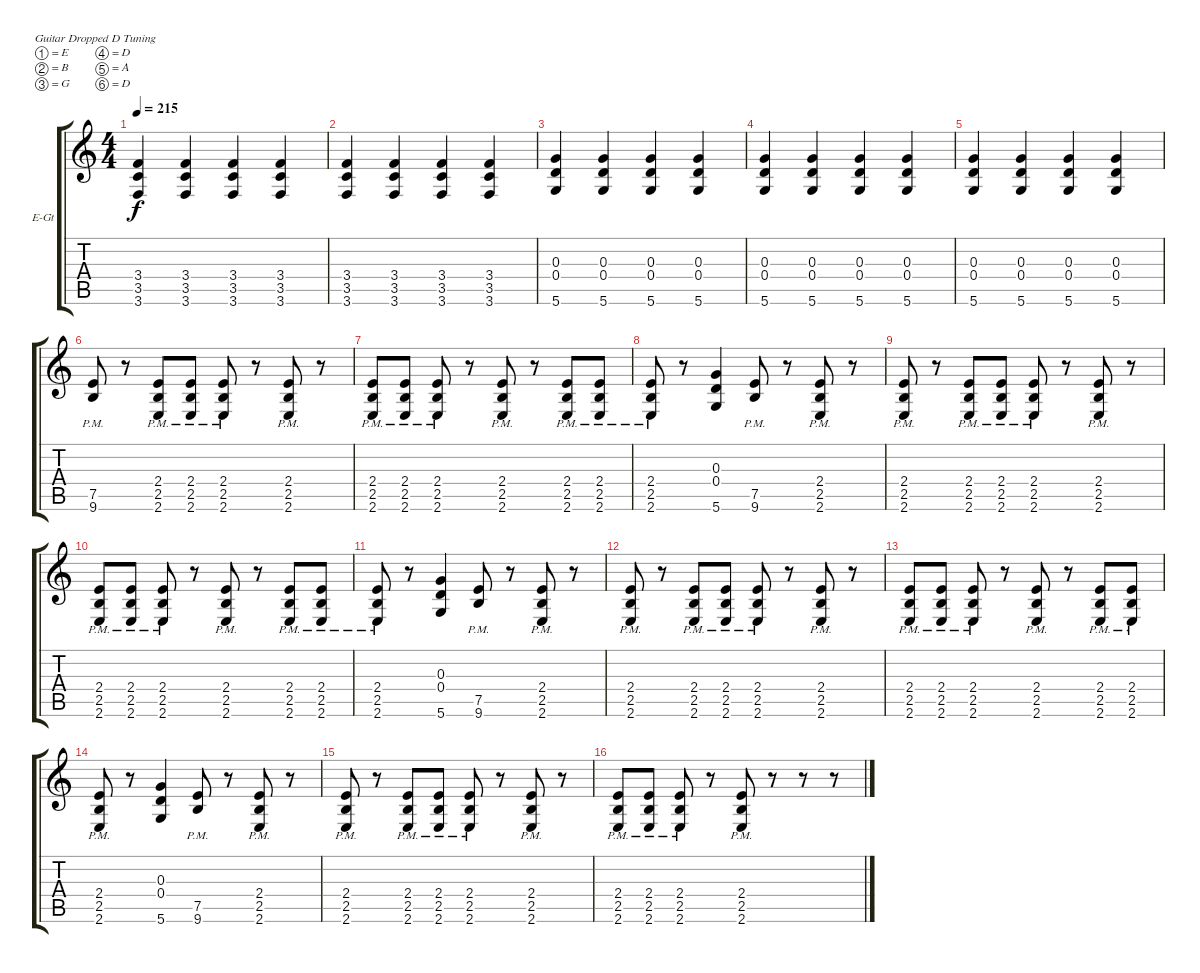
\bracketExtendMode groupsimilarinstruments
\firstSystemTrackNameOrientation horizontal
\otherSystemsTrackNameOrientation horizontal
\track ("Overdriven-guitar (Richard)" "E-Gt") {instrument overdrivenguitar}
\staff {score tabs}
\tuning (E4 B3 G3 D3 A2 D2)
\ts (4 4)
\tempo 215
\clef g2
\ks c
(3.4 3.5 3.6).4{dy f} (3.4 3.5 3.6).4 (3.4 3.5 3.6).4 (3.4 3.5 3.6).4 |
(3.4 3.5 3.6).4 (3.4 3.5 3.6).4 (3.4 3.5 3.6).4 (3.4 3.5 3.6).4 |
(0.3 0.4 5.6).4 (0.3 0.4 5.6).4 (0.3 0.4 5.6).4 (0.3 0.4 5.6).4 |
(0.3 0.4 5.6).4 (0.3 0.4 5.6).4 (0.3 0.4 5.6).4 (0.3 0.4 5.6).4 |
(0.3 0.4 5.6).4 (0.3 0.4 5.6).4 (0.3 0.4 5.6).4 (0.3 0.4 5.6).4 |
(7.5{pm} 9.6{pm}).8 r.8 (2.4{pm} 2.5{pm} 2.6{pm}).8 (2.4{pm} 2.5{pm} 2.6{pm}).8 (2.4{pm} 2.5{pm} 2.6{pm}).8 r.8 (2.4{pm} 2.5{pm} 2.6{pm}).8 r.8 |
(2.4{pm} 2.5{pm} 2.6{pm}).8 (2.4{pm} 2.5{pm} 2.6{pm}).8 (2.4{pm} 2.5{pm} 2.6{pm}).8 r.8 (2.4{pm} 2.5{pm} 2.6{pm}).8 r.8 (2.4{pm} 2.5{pm} 2.6{pm}).8 (2.4{pm} 2.5{pm} 2.6{pm}).8 |
(2.4{pm} 2.5{pm} 2.6{pm}).8 r.8 (0.3 0.4 5.6).4 (7.5{pm} 9.6{pm}).8 r.8 (2.4{pm} 2.5{pm} 2.6{pm}).8 r.8 |
(2.4{pm} 2.5{pm} 2.6{pm}).8 r.8 (2.4{pm} 2.5{pm} 2.6{pm}).8 (2.4{pm} 2.5{pm} 2.6{pm}).8 (2.4{pm} 2.5{pm} 2.6{pm}).8 r.8 (2.4{pm} 2.5{pm} 2.6{pm}).8 r.8 |
(2.4{pm} 2.5{pm} 2.6{pm}).8 (2.4{pm} 2.5{pm} 2.6{pm}).8 (2.4{pm} 2.5{pm} 2.6{pm}).8 r.8 (2.4{pm} 2.5{pm} 2.6{pm}).8 r.8 (2.4{pm} 2.5{pm} 2.6{pm}).8 (2.4{pm} 2.5{pm} 2.6{pm}).8 |
(2.4{pm} 2.5{pm} 2.6{pm}).8 r.8 (0.3 0.4 5.6).4 (7.5{pm} 9.6{pm}).8 r.8 (2.4{pm} 2.5{pm} 2.6{pm}).8 r.8 |
(2.4{pm} 2.5{pm} 2.6{pm}).8 r.8 (2.4{pm} 2.5{pm} 2.6{pm}).8 (2.4{pm} 2.5{pm} 2.6{pm}).8 (2.4{pm} 2.5{pm} 2.6{pm}).8 r.8 (2.4{pm} 2.5{pm} 2.6{pm}).8 r.8 |
(2.4{pm} 2.5{pm} 2.6{pm}).8 (2.4{pm} 2.5{pm} 2.6{pm}).8 (2.4{pm} 2.5{pm} 2.6{pm}).8 r.8 (2.4{pm} 2.5{pm} 2.6{pm}).8 r.8 (2.4{pm} 2.5{pm} 2.6{pm}).8 (2.4{pm} 2.5{pm} 2.6{pm}).8 |
(2.4{pm} 2.5{pm} 2.6{pm}).8 r.8 (0.3 0.4 5.6).4 (7.5{pm} 9.6{pm}).8 r.8 (2.4{pm} 2.5{pm} 2.6{pm}).8 r.8 |
(2.4{pm} 2.5{pm} 2.6{pm}).8 r.8 (2.4{pm} 2.5{pm} 2.6{pm}).8 (2.4{pm} 2.5{pm} 2.6{pm}).8 (2.4{pm} 2.5{pm} 2.6{pm}).8 r.8 (2.4{pm} 2.5{pm} 2.6{pm}).8 r.8 |
(2.4{pm} 2.5{pm} 2.6{pm}).8 (2.4{pm} 2.5{pm} 2.6{pm}).8 (2.4{pm} 2.5{pm} 2.6{pm}).8 r.8 (2.4{pm} 2.5{pm} 2.6{pm}).8 r.8 r.8 r.8
